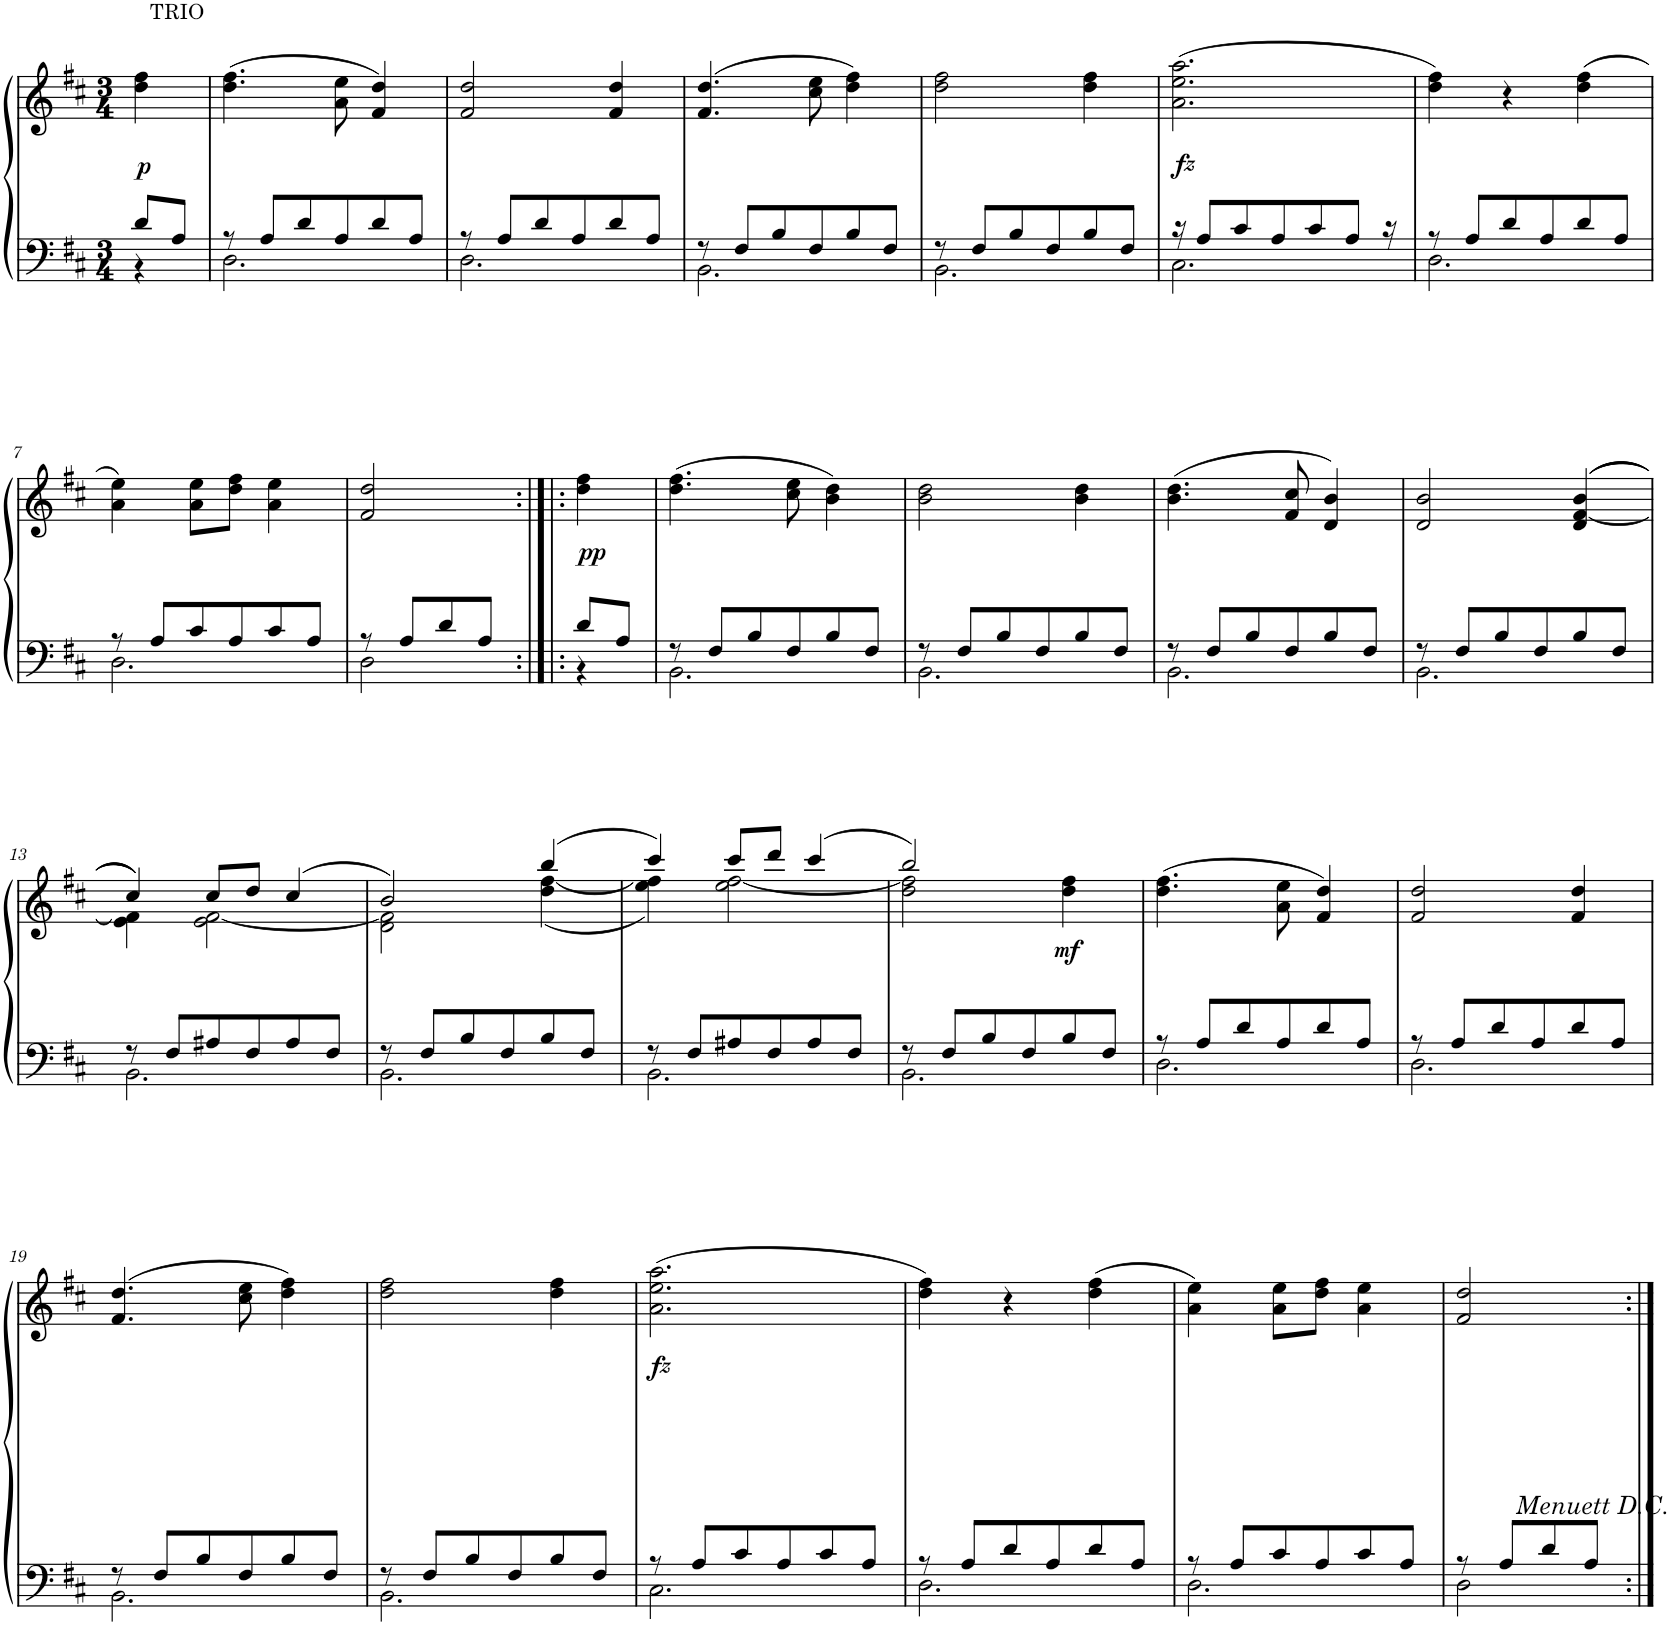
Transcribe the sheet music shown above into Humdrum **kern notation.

**kern	**kern	**dynam
*part1	*part1	*part1
*staff2	*staff1	*staff1/2
*I"Piano	*	*
*I'Pno.	*	*
*clefF4	*clefG2	*
*k[f#c#]	*k[f#c#]	*
*M3/4	*M3/4	*
=	=	=
*^	*	*
!	!	!LO:TX:a:t=TRIO	!
!	!	!	!LO:DY:b
8d/L	4r	4dd\ 4ff#\	p
8A/J	.	.	.
=1	=1	=1	=1
8r	2.D\	(4.dd\ 4.ff#\	.
8A/L	.	.	.
8d/	.	.	.
8A/	.	8a\ 8ee\	.
8d/	.	4f#/ 4dd/)	.
8A/J	.	.	.
=2	=2	=2	=2
8r	2.D\	2f#/ 2dd/	.
8A/L	.	.	.
8d/	.	.	.
8A/	.	.	.
8d/	.	4f#/ 4dd/	.
8A/J	.	.	.
=3	=3	=3	=3
8r	2.BB\	(4.f#/ 4.dd/	.
8F#/L	.	.	.
8B/	.	.	.
8F#/	.	8cc#\ 8ee\	.
8B/	.	4dd\ 4ff#\)	.
8F#/J	.	.	.
=4	=4	=4	=4
8r	2.BB\	2dd\ 2ff#\	.
8F#/L	.	.	.
8B/	.	.	.
8F#/	.	.	.
8B/	.	4dd\ 4ff#\	.
8F#/J	.	.	.
=5	=5	=5	=5
!	!	!	!LO:DY:b
16r	2.C#\	(2.a\ 2.ee\ 2.aa\	fz
8A/L	.	.	.
8c#/	.	.	.
8A/	.	.	.
8c#/	.	.	.
8A/J	.	.	.
16r	.	.	.
=6	=6	=6	=6
8r	2.D\	4dd\ 4ff#\)	.
8A/L	.	.	.
8d/	.	4r	.
8A/	.	.	.
8d/	.	(4dd\ 4ff#\	.
8A/J	.	.	.
!!LO:LB:g=z
=7	=7	=7	=7
8r	2.D\	4a\ 4ee\)	.
8A/L	.	.	.
8c#/	.	8a\ 8ee\L	.
8A/	.	8dd\ 8ff#\J	.
8c#/	.	4a\ 4ee\	.
8A/J	.	.	.
=8	=8	=8	=8
8r	2D\	2f#/ 2dd/	.
8A/L	.	.	.
8d/	.	.	.
8A/J	.	.	.
=8X1:|!|:	=8X1:|!|:	=8X1:|!|:	=8X1:|!|:
!	!	!	!LO:DY:b
8d/L	4r	4dd\ 4ff#\	pp
8A/J	.	.	.
=9	=9	=9	=9
8r	2.BB\	(4.dd\ 4.ff#\	.
8F#/L	.	.	.
8B/	.	.	.
8F#/	.	8cc#\ 8ee\	.
8B/	.	4b\ 4dd\)	.
8F#/J	.	.	.
=10	=10	=10	=10
8r	2.BB\	2b\ 2dd\	.
8F#/L	.	.	.
8B/	.	.	.
8F#/	.	.	.
8B/	.	4b\ 4dd\	.
8F#/J	.	.	.
=11	=11	=11	=11
8r	2.BB\	(4.b\ 4.dd\	.
8F#/L	.	.	.
8B/	.	.	.
8F#/	.	8f#/ 8cc#/	.
8B/	.	4d/ 4b/)	.
8F#/J	.	.	.
=12	=12	=12	=12
8r	2.BB\	2d/ 2b/	.
8F#/L	.	.	.
8B/	.	.	.
8F#/	.	.	.
8B/	.	(>(4d/ [<4f#/ 4b/	.
8F#/J	.	.	.
!!LO:LB:g=z
=13	=13	=13	=13
*	*	*^	*
8r	2.BB\	4cc#/))	4e\ 4f#\]	.
8F#/L	.	.	.	.
8A#X/	.	8cc#/L	2e\ [2f#\	.
8F#/	.	8dd/J	.	.
8A#/	.	(4cc#/	.	.
8F#/J	.	.	.	.
=14	=14	=14	=14	=14
8r	2.BB\	2b/)	2d\ 2f#\]	.
8F#/L	.	.	.	.
8B/	.	.	.	.
8F#/	.	.	.	.
8B/	.	(4bb/	(4dd\ [4ff#\	.
8F#/J	.	.	.	.
=15	=15	=15	=15	=15
8r	2.BB\	4ccc#/)	4ee\ 4ff#\])	.
8F#/L	.	.	.	.
8A#X/	.	8ccc#/L	2ee\ [2ff#\	.
8F#/	.	8ddd/J	.	.
8A#/	.	(4ccc#/	.	.
8F#/J	.	.	.	.
=16	=16	=16	=16	=16
8r	2.BB\	2bb/)	2dd\ 2ff#\]	.
8F#/L	.	.	.	.
8B/	.	.	.	.
8F#/	.	.	.	.
!	!	!	!	!LO:DY:b
8B/	.	4dd\ 4ff#\	4ryy	mf
8F#/J	.	.	.	.
*	*	*v	*v	*
=17	=17	=17	=17
8r	2.D\	(4.dd\ 4.ff#\	.
8A/L	.	.	.
8d/	.	.	.
8A/	.	8a\ 8ee\	.
8d/	.	4f#/ 4dd/)	.
8A/J	.	.	.
=18	=18	=18	=18
8r	2.D\	2f#/ 2dd/	.
8A/L	.	.	.
8d/	.	.	.
8A/	.	.	.
8d/	.	4f#/ 4dd/	.
8A/J	.	.	.
!!LO:LB:g=z
=19	=19	=19	=19
8r	2.BB\	(4.f#/ 4.dd/	.
8F#/L	.	.	.
8B/	.	.	.
8F#/	.	8cc#\ 8ee\	.
8B/	.	4dd\ 4ff#\)	.
8F#/J	.	.	.
=20	=20	=20	=20
8r	2.BB\	2dd\ 2ff#\	.
8F#/L	.	.	.
8B/	.	.	.
8F#/	.	.	.
8B/	.	4dd\ 4ff#\	.
8F#/J	.	.	.
=21	=21	=21	=21
!	!	!	!LO:DY:b
8r	2.C#\	(2.a\ 2.ee\ 2.aa\	fz
8A/L	.	.	.
8c#/	.	.	.
8A/	.	.	.
8c#/	.	.	.
8A/J	.	.	.
=22	=22	=22	=22
8r	2.D\	4dd\ 4ff#\)	.
8A/L	.	.	.
8d/	.	4r	.
8A/	.	.	.
8d/	.	(4dd\ 4ff#\	.
8A/J	.	.	.
=23	=23	=23	=23
8r	2.D\	4a\ 4ee\)	.
8A/L	.	.	.
8c#/	.	8a\ 8ee\L	.
8A/	.	8dd\ 8ff#\J	.
8c#/	.	4a\ 4ee\	.
8A/J	.	.	.
=24	=24	=24	=24
*	*	*^	*
8r	2D\	2f#/ 2dd/	4.ryy	.
8A/L	.	.	.	.
8d/	.	.	.	.
!	!	!	!LO:TX:b:i:t=Menuett D.C.	!
8A/J	.	.	8ryy	.
*v	*v	*	*	*
*	*v	*v	*
=:|!	=:|!	=:|!
*-	*-	*-
